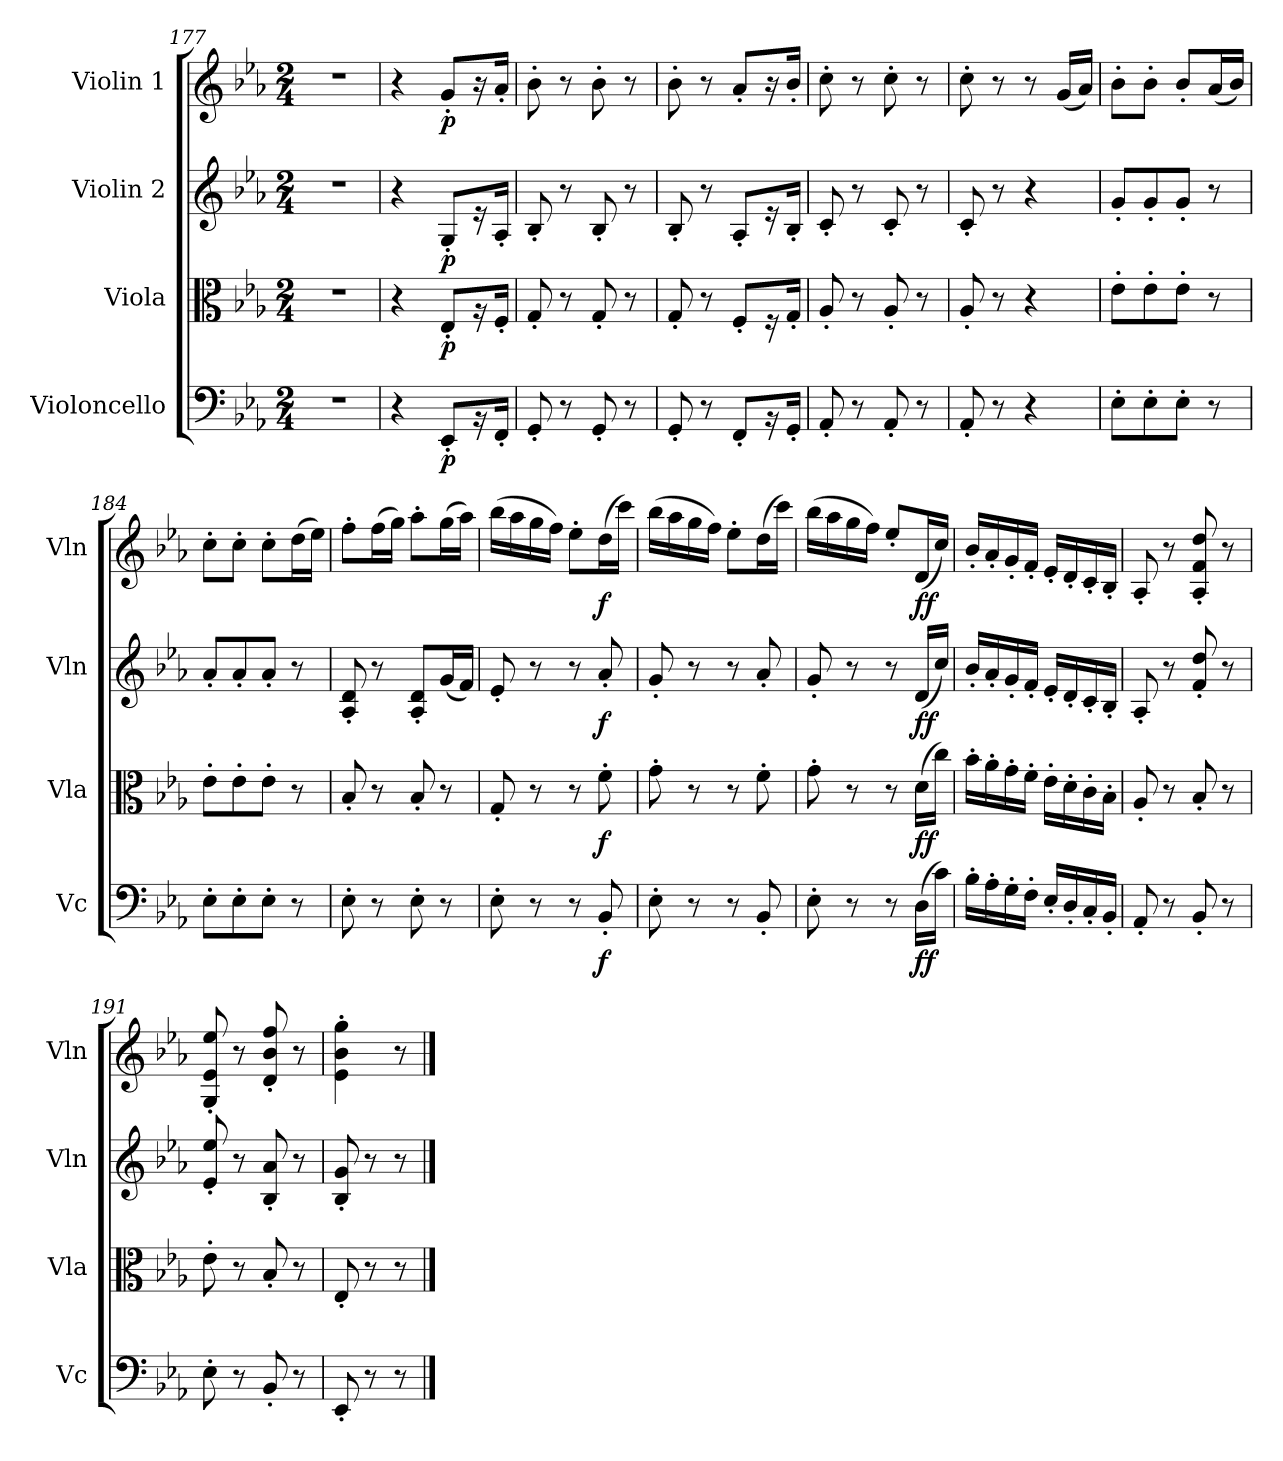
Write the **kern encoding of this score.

**kern	**dynam	**kern	**dynam	**kern	**dynam	**kern	**dynam
*part4	*part4	*part3	*part3	*part2	*part2	*part1	*part1
*staff4	*staff4	*staff3	*staff3	*staff2	*staff2	*staff1	*staff1
*I"Violoncello	*	*I"Viola	*	*I"Violin 2	*	*I"Violin 1	*
*I'Vc	*	*I'Vla	*	*I'Vln	*	*I'Vln	*
*clefF4	*	*clefC3	*	*clefG2	*	*clefG2	*
*k[b-e-a-]	*	*k[b-e-a-]	*	*k[b-e-a-]	*	*k[b-e-a-]	*
*M2/4	*	*M2/4	*	*M2/4	*	*M2/4	*
=177	=177	=177	=177	=177	=177	=177	=177
2r	.	2r	.	2r	.	2r	.
!!LO:LB:g=z
=178	=178	=178	=178	=178	=178	=178	=178
4r	.	4r	.	4r	.	4r	.
!	!LO:DY:b	!	!LO:DY:b	!	!LO:DY:b	!	!LO:DY:b
8EE-'/L	p	8E-'/L	p	8G'/L	p	8g'/L	p
16rBB	.	16rA	.	16re	.	16r	.
16FF'/Jk	.	16F'/Jk	.	16A-'/Jk	.	16a-'/Jk	.
=179	=179	=179	=179	=179	=179	=179	=179
8GG'/	.	8G'/	.	8B-'/	.	8b-'\	.
8r	.	8r	.	8r	.	8r	.
8GG'/	.	8G'/	.	8B-'/	.	8b-'\	.
8r	.	8r	.	8r	.	8r	.
=180	=180	=180	=180	=180	=180	=180	=180
8GG'/	.	8G'/	.	8B-'/	.	8b-'\	.
8r	.	8r	.	8r	.	8r	.
8FF'/L	.	8F'/L	.	8A-'/L	.	8a-'/L	.
16rBB	.	16r	.	16re	.	16r	.
16GG'/Jk	.	16G'/Jk	.	16B-'/Jk	.	16b-'/Jk	.
=181	=181	=181	=181	=181	=181	=181	=181
8AA-'/	.	8A-'/	.	8c'/	.	8cc'\	.
8r	.	8r	.	8r	.	8r	.
8AA-'/	.	8A-'/	.	8c'/	.	8cc'\	.
8r	.	8r	.	8r	.	8r	.
=182	=182	=182	=182	=182	=182	=182	=182
8AA-'/	.	8A-'/	.	8c'/	.	8cc'\	.
8r	.	8r	.	8r	.	8r	.
4r	.	4r	.	4r	.	8r	.
.	.	.	.	.	.	(<16g/LL	.
.	.	.	.	.	.	16a-/JJ)	.
=183	=183	=183	=183	=183	=183	=183	=183
8E-'\L	.	8e-'\L	.	8g'/L	.	8b-'\L	.
8E-'\	.	8e-'\	.	8g'/	.	8b-'\J	.
8E-'\J	.	8e-'\J	.	8g'/J	.	8b-'/L	.
8r	.	8r	.	8r	.	(<16a-/L	.
.	.	.	.	.	.	16b-/JJ)	.
=184	=184	=184	=184	=184	=184	=184	=184
8E-'\L	.	8e-'\L	.	8a-'/L	.	8cc'\L	.
8E-'\	.	8e-'\	.	8a-'/	.	8cc'\J	.
8E-'\J	.	8e-'\J	.	8a-'/J	.	8cc'\L	.
8r	.	8r	.	8r	.	(>16dd\L	.
.	.	.	.	.	.	16ee-\JJ)	.
=185	=185	=185	=185	=185	=185	=185	=185
8E-'\	.	8B-'/	.	8A-/' 8d/'	.	8ff'\L	.
8r	.	8r	.	8r	.	(>16ff\L	.
.	.	.	.	.	.	16gg\JJ)	.
8E-'\	.	8B-'/	.	8A-/' 8d/'L	.	8aa-'\L	.
8r	.	8r	.	(<16g/L	.	(>16gg\L	.
.	.	.	.	16f/JJ)	.	16aa-\JJ)	.
!!LO:LB:g=z
=186	=186	=186	=186	=186	=186	=186	=186
8E-'\	.	8G'/	.	8e-'/	.	(>16bb-\LL	.
.	.	.	.	.	.	16aa-\	.
8r	.	8r	.	8r	.	16gg\	.
.	.	.	.	.	.	16ff\JJ)	.
8r	.	8r	.	8r	.	8ee-'\L	.
!	!LO:DY:b	!	!LO:DY:b	!	!LO:DY:b	!	!LO:DY:b
8BB-'/	f	8f'\	f	8a-'/	f	(>16dd\L	f
.	.	.	.	.	.	16ccc\JJ)	.
=187	=187	=187	=187	=187	=187	=187	=187
8E-'\	.	8g'\	.	8g'/	.	(>16bb-\LL	.
.	.	.	.	.	.	16aa-\	.
8r	.	8r	.	8r	.	16gg\	.
.	.	.	.	.	.	16ff\JJ)	.
8r	.	8r	.	8r	.	8ee-'\L	.
8BB-'/	.	8f'\	.	8a-'/	.	(>16dd\L	.
.	.	.	.	.	.	16ccc\JJ)	.
=188	=188	=188	=188	=188	=188	=188	=188
8E-'\	.	8g'\	.	8g'/	.	(>16bb-\LL	.
.	.	.	.	.	.	16aa-\	.
8r	.	8r	.	8r	.	16gg\	.
.	.	.	.	.	.	16ff\JJ)	.
8r	.	8r	.	8r	.	8ee-'/L	.
!	!LO:DY:b	!	!LO:DY:b	!	!LO:DY:b	!	!LO:DY:b
(>16D\LL	ff	(>16d\LL	ff	(<16d/LL	ff	(<16d/L	ff
16c\JJ)	.	16cc\JJ)	.	16cc/JJ)	.	16cc/JJ)	.
=189	=189	=189	=189	=189	=189	=189	=189
16B-'\LL	.	16b-'\LL	.	16b-'/LL	.	16b-'/LL	.
16A-'\	.	16a-'\	.	16a-'/	.	16a-'/	.
16G'\	.	16g'\	.	16g'/	.	16g'/	.
16F'\JJ	.	16f'\JJ	.	16f'/JJ	.	16f'/JJ	.
16E-'/LL	.	16e-'\LL	.	16e-'/LL	.	16e-'/LL	.
16D'/	.	16d'\	.	16d'/	.	16d'/	.
16C'/	.	16c'\	.	16c'/	.	16c'/	.
16BB-'/JJ	.	16B-'\JJ	.	16B-'/JJ	.	16B-'/JJ	.
=190	=190	=190	=190	=190	=190	=190	=190
8AA-'/	.	8A-'/	.	8A-'/	.	8A-'/	.
8r	.	8r	.	8r	.	8r	.
8BB-'/	.	8B-'/	.	8f/' 8dd/'	.	8A-/' 8f/' 8dd/'	.
8r	.	8r	.	8r	.	8r	.
=191	=191	=191	=191	=191	=191	=191	=191
8E-'\	.	8e-'\	.	8e-/' 8ee-/'	.	8G/' 8e-/' 8ee-/'	.
8r	.	8r	.	8r	.	8r	.
8BB-'/	.	8B-'/	.	8B-/' 8a-/'	.	8d/' 8b-/' 8ff/'	.
8r	.	8r	.	8r	.	8r	.
=192	=192	=192	=192	=192	=192	=192	=192
8EE-'/	.	8E-'/	.	8B-/' 8g/'	.	4e-\' 4b-\' 4gg\'	.
8r	.	8r	.	8r	.	.	.
8r	.	8r	.	8r	.	8r	.
==	==	==	==	==	==	==	==
*-	*-	*-	*-	*-	*-	*-	*-
